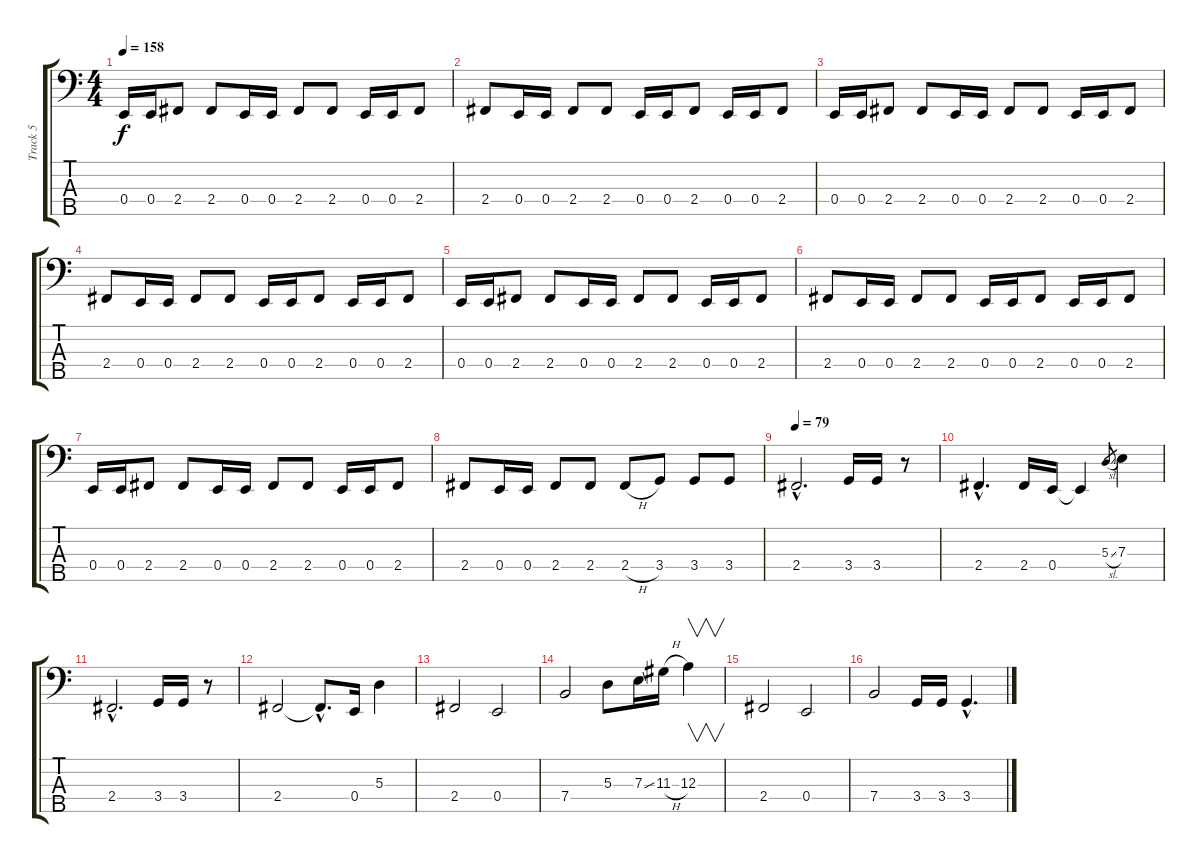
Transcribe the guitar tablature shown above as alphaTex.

\track ("Track 5" "Track 5") {instrument electricbasspick}
\staff {score tabs}
\tuning (G2 D2 A1 E1 B0) {hide}
\ts (4 4)
\tempo 158
\clef f4
\ks c
0.4.16{dy f} 0.4.16 2.4.8 2.4.8 0.4.16 0.4.16 2.4.8 2.4.8 0.4.16 0.4.16 2.4.8 |
2.4.8 0.4.16 0.4.16 2.4.8 2.4.8 0.4.16 0.4.16 2.4.8 0.4.16 0.4.16 2.4.8 |
0.4.16 0.4.16 2.4.8 2.4.8 0.4.16 0.4.16 2.4.8 2.4.8 0.4.16 0.4.16 2.4.8 |
2.4.8 0.4.16 0.4.16 2.4.8 2.4.8 0.4.16 0.4.16 2.4.8 0.4.16 0.4.16 2.4.8 |
0.4.16 0.4.16 2.4.8 2.4.8 0.4.16 0.4.16 2.4.8 2.4.8 0.4.16 0.4.16 2.4.8 |
2.4.8 0.4.16 0.4.16 2.4.8 2.4.8 0.4.16 0.4.16 2.4.8 0.4.16 0.4.16 2.4.8 |
0.4.16 0.4.16 2.4.8 2.4.8 0.4.16 0.4.16 2.4.8 2.4.8 0.4.16 0.4.16 2.4.8 |
2.4.8 0.4.16 0.4.16 2.4.8 2.4.8 2.4{h}.8 3.4.8 3.4.8 3.4.8 |
\tempo 79
2.4{hac}.2{d} 3.4.16 3.4.16 r.8 |
2.4{hac}.4{d} 2.4.16 0.4.16 0.4{t}.4 5.3{sl}.8{gr} 7.3.4 |
2.4{hac}.2{d} 3.4.16 3.4.16 r.8 |
2.4.2 2.4{hac t}.8{d} 0.4.16 5.3.4 |
2.4.2 0.4.2 |
7.4.2 5.3.8 7.3{ss}.16 11.3{h}.16 12.3.4{v} |
2.4.2 0.4.2 |
7.4.2 3.4.16 3.4.16 3.4{hac}.4{d}
